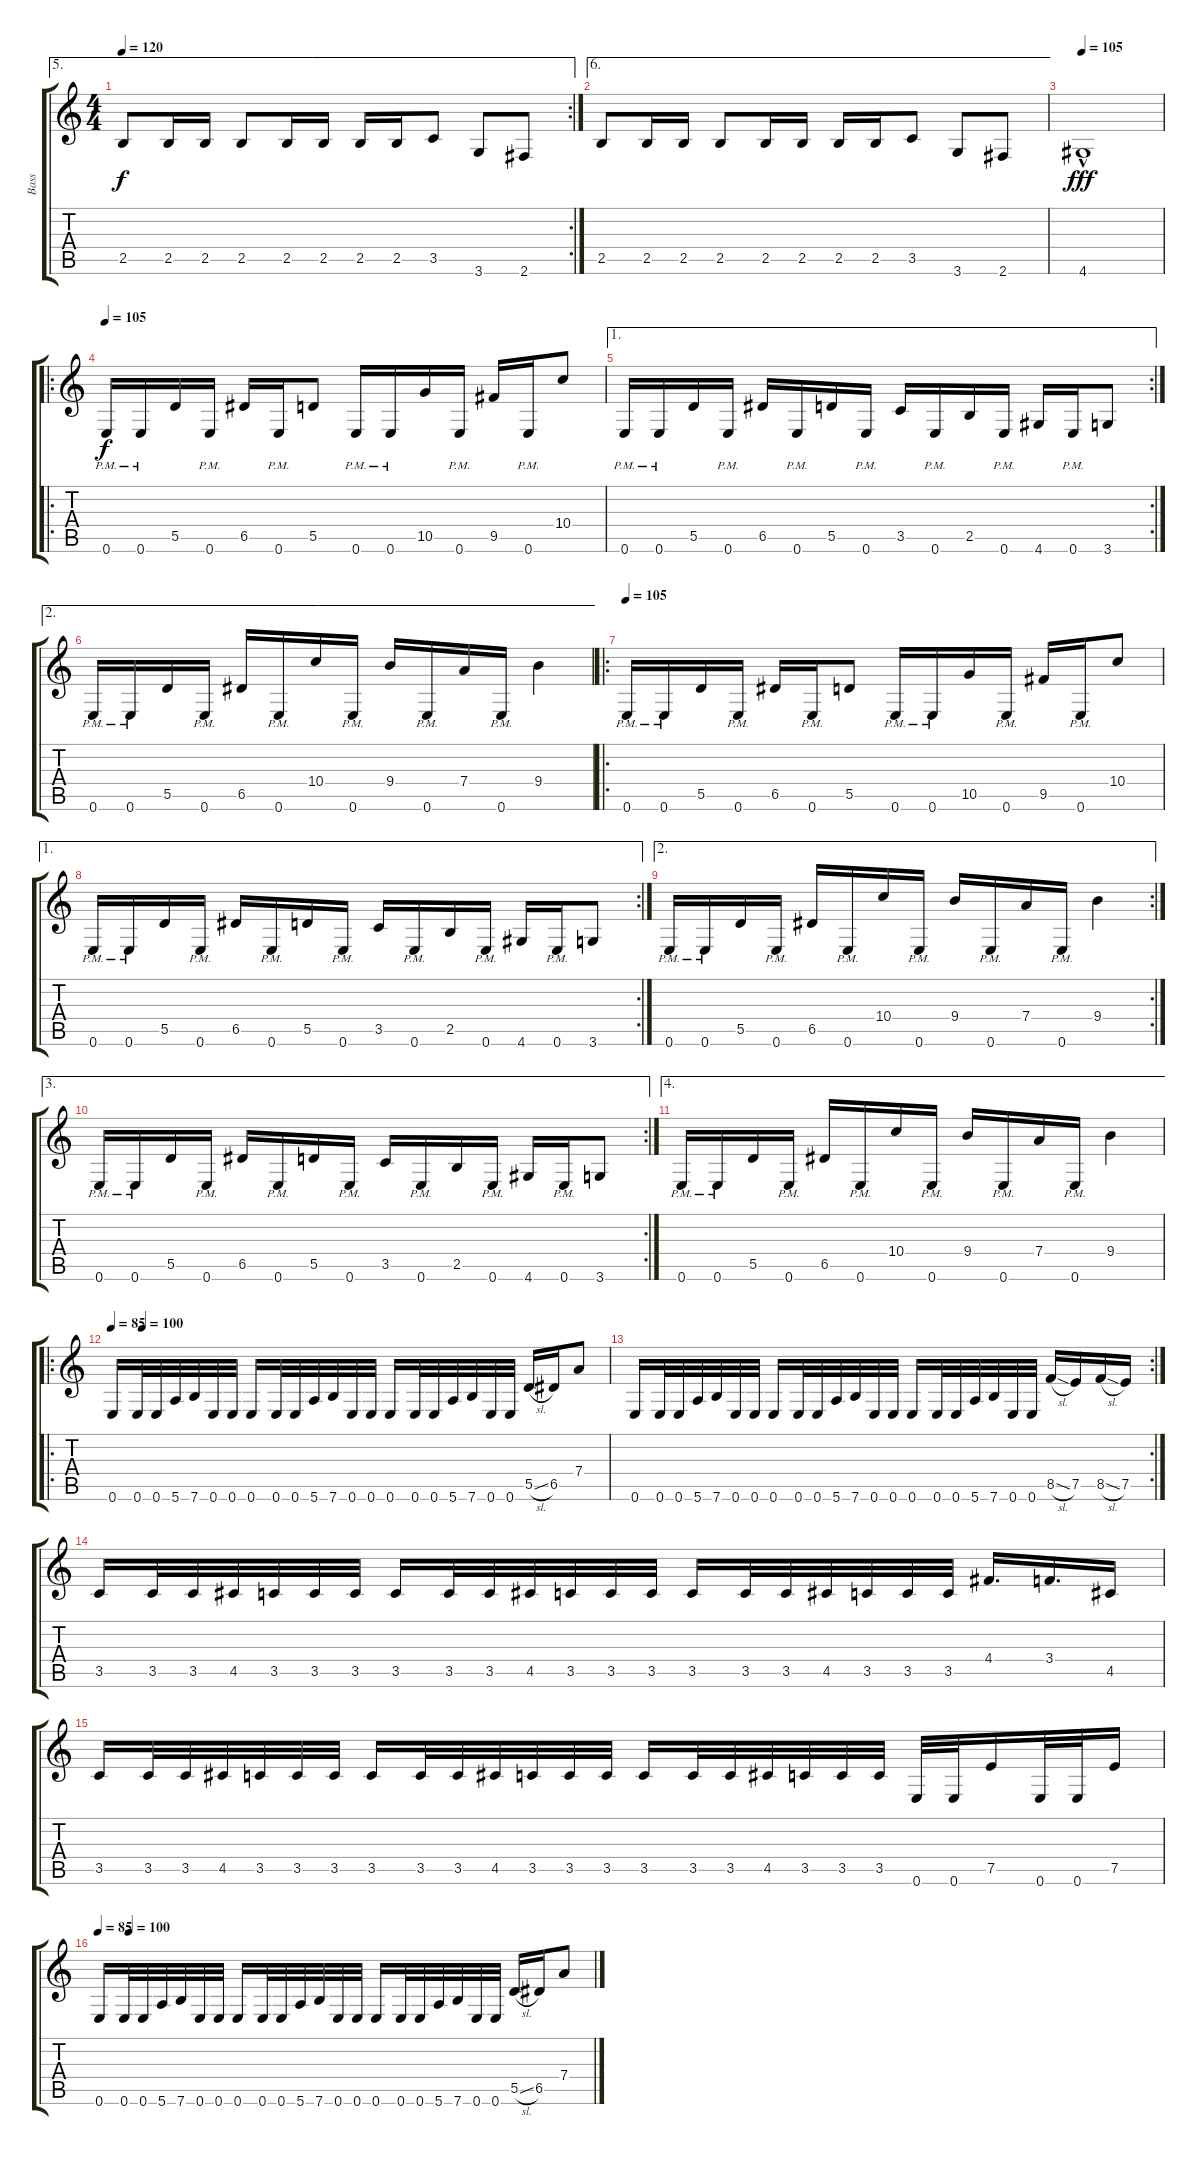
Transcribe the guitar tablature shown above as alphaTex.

\track ("Bass" "Bass") {instrument electricbasspick}
\staff {score tabs}
\tuning (E4 B3 G3 D3 A2 E2) {hide}
\ae 5
\rc 2
\ts (4 4)
\tempo 120
\clef g2
\ks c
2.5.8{dy f} 2.5.16 2.5.16 2.5.8 2.5.16 2.5.16 2.5.16 2.5.16 3.5.8 3.6.8 2.6.8 |
\ae 6
2.5.8 2.5.16 2.5.16 2.5.8 2.5.16 2.5.16 2.5.16 2.5.16 3.5.8 3.6.8 2.6.8 |
\tempo 105
4.6{hac}.1{dy fff} |
\ro
\tempo 105
0.6{pm}.16{dy f} 0.6{pm}.16 5.5.16 0.6{pm}.16 6.5.16 0.6{pm}.16 5.5.8 0.6{pm}.16 0.6{pm}.16 10.5.16 0.6{pm}.16 9.5.16 0.6{pm}.16 10.4.8 |
\ae 1
\rc 2
0.6{pm}.16 0.6{pm}.16 5.5.16 0.6{pm}.16 6.5.16 0.6{pm}.16 5.5.16 0.6{pm}.16 3.5.16 0.6{pm}.16 2.5.16 0.6{pm}.16 4.6.16 0.6{pm}.16 3.6.8 |
\ae 2
0.6{pm}.16 0.6{pm}.16 5.5.16 0.6{pm}.16 6.5.16 0.6{pm}.16 10.4.16 0.6{pm}.16 9.4.16 0.6{pm}.16 7.4.16 0.6{pm}.16 9.4.4 |
\ro
\tempo 110
\tempo 105
0.6{pm}.16 0.6{pm}.16 5.5.16 0.6{pm}.16 6.5.16 0.6{pm}.16 5.5.8 0.6{pm}.16 0.6{pm}.16 10.5.16 0.6{pm}.16 9.5.16 0.6{pm}.16 10.4.8 |
\ae 1
\rc 2
0.6{pm}.16 0.6{pm}.16 5.5.16 0.6{pm}.16 6.5.16 0.6{pm}.16 5.5.16 0.6{pm}.16 3.5.16 0.6{pm}.16 2.5.16 0.6{pm}.16 4.6.16 0.6{pm}.16 3.6.8 |
\ae 2
\rc 2
0.6{pm}.16 0.6{pm}.16 5.5.16 0.6{pm}.16 6.5.16 0.6{pm}.16 10.4.16 0.6{pm}.16 9.4.16 0.6{pm}.16 7.4.16 0.6{pm}.16 9.4.4 |
\ae 3
\rc 2
0.6{pm}.16 0.6{pm}.16 5.5.16 0.6{pm}.16 6.5.16 0.6{pm}.16 5.5.16 0.6{pm}.16 3.5.16 0.6{pm}.16 2.5.16 0.6{pm}.16 4.6.16 0.6{pm}.16 3.6.8 |
\ae 4
0.6{pm}.16 0.6{pm}.16 5.5.16 0.6{pm}.16 6.5.16 0.6{pm}.16 10.4.16 0.6{pm}.16 9.4.16 0.6{pm}.16 7.4.16 0.6{pm}.16 9.4.4 |
\ro
\tempo (100 0.0625)
\tempo 85
0.6.16 0.6.32 0.6.32 5.6.32 7.6.32 0.6.32 0.6.32 0.6.16 0.6.32 0.6.32 5.6.32 7.6.32 0.6.32 0.6.32 0.6.16 0.6.32 0.6.32 5.6.32 7.6.32 0.6.32 0.6.32 5.5{sl}.16 6.5.16 7.4.8 |
\rc 2
0.6.16 0.6.32 0.6.32 5.6.32 7.6.32 0.6.32 0.6.32 0.6.16 0.6.32 0.6.32 5.6.32 7.6.32 0.6.32 0.6.32 0.6.16 0.6.32 0.6.32 5.6.32 7.6.32 0.6.32 0.6.32 8.5{sl}.16 7.5.16 8.5{sl}.16 7.5.16 |
3.5.16 3.5.32 3.5.32 4.5.32 3.5.32 3.5.32 3.5.32 3.5.16 3.5.32 3.5.32 4.5.32 3.5.32 3.5.32 3.5.32 3.5.16 3.5.32 3.5.32 4.5.32 3.5.32 3.5.32 3.5.32 4.4.16{d} 3.4.16{d} 4.5.16 |
3.5.16 3.5.32 3.5.32 4.5.32 3.5.32 3.5.32 3.5.32 3.5.16 3.5.32 3.5.32 4.5.32 3.5.32 3.5.32 3.5.32 3.5.16 3.5.32 3.5.32 4.5.32 3.5.32 3.5.32 3.5.32 0.6.32 0.6.32 7.5.16 0.6.32 0.6.32 7.5.16 |
\tempo (100 0.0625)
\tempo 85
0.6.16 0.6.32 0.6.32 5.6.32 7.6.32 0.6.32 0.6.32 0.6.16 0.6.32 0.6.32 5.6.32 7.6.32 0.6.32 0.6.32 0.6.16 0.6.32 0.6.32 5.6.32 7.6.32 0.6.32 0.6.32 5.5{sl}.16 6.5.16 7.4.8
